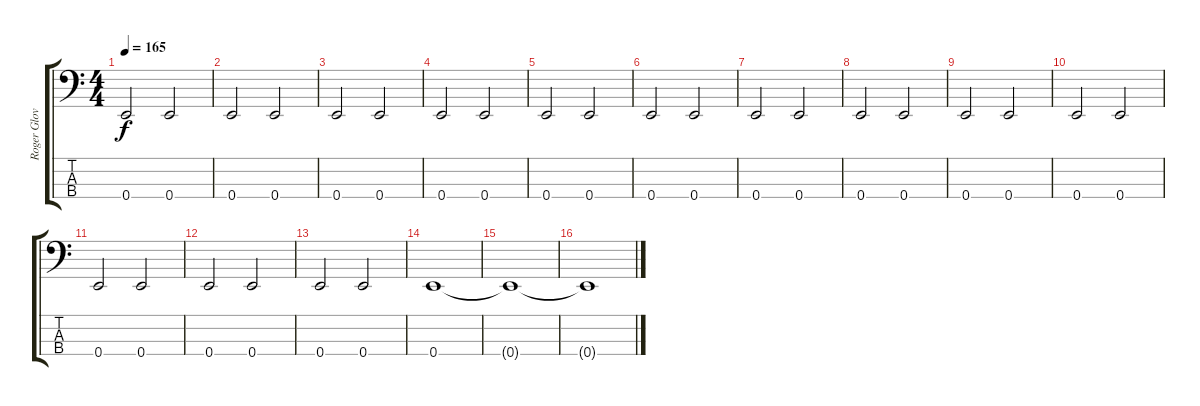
\track ("Roger Glover - Bass" "Roger Glov") {instrument electricbasspick}
\staff {score tabs}
\tuning (G2 D2 A1 E1) {hide}
\ts (4 4)
\tempo 165
\clef f4
\ks c
0.4.2{dy f} 0.4.2 |
0.4.2 0.4.2 |
0.4.2 0.4.2 |
0.4.2 0.4.2 |
0.4.2 0.4.2 |
0.4.2 0.4.2 |
0.4.2 0.4.2 |
0.4.2 0.4.2 |
0.4.2 0.4.2 |
0.4.2 0.4.2 |
0.4.2 0.4.2 |
0.4.2 0.4.2 |
0.4.2 0.4.2 |
0.4.1 |
0.4{t}.1 |
0.4{t}.1
